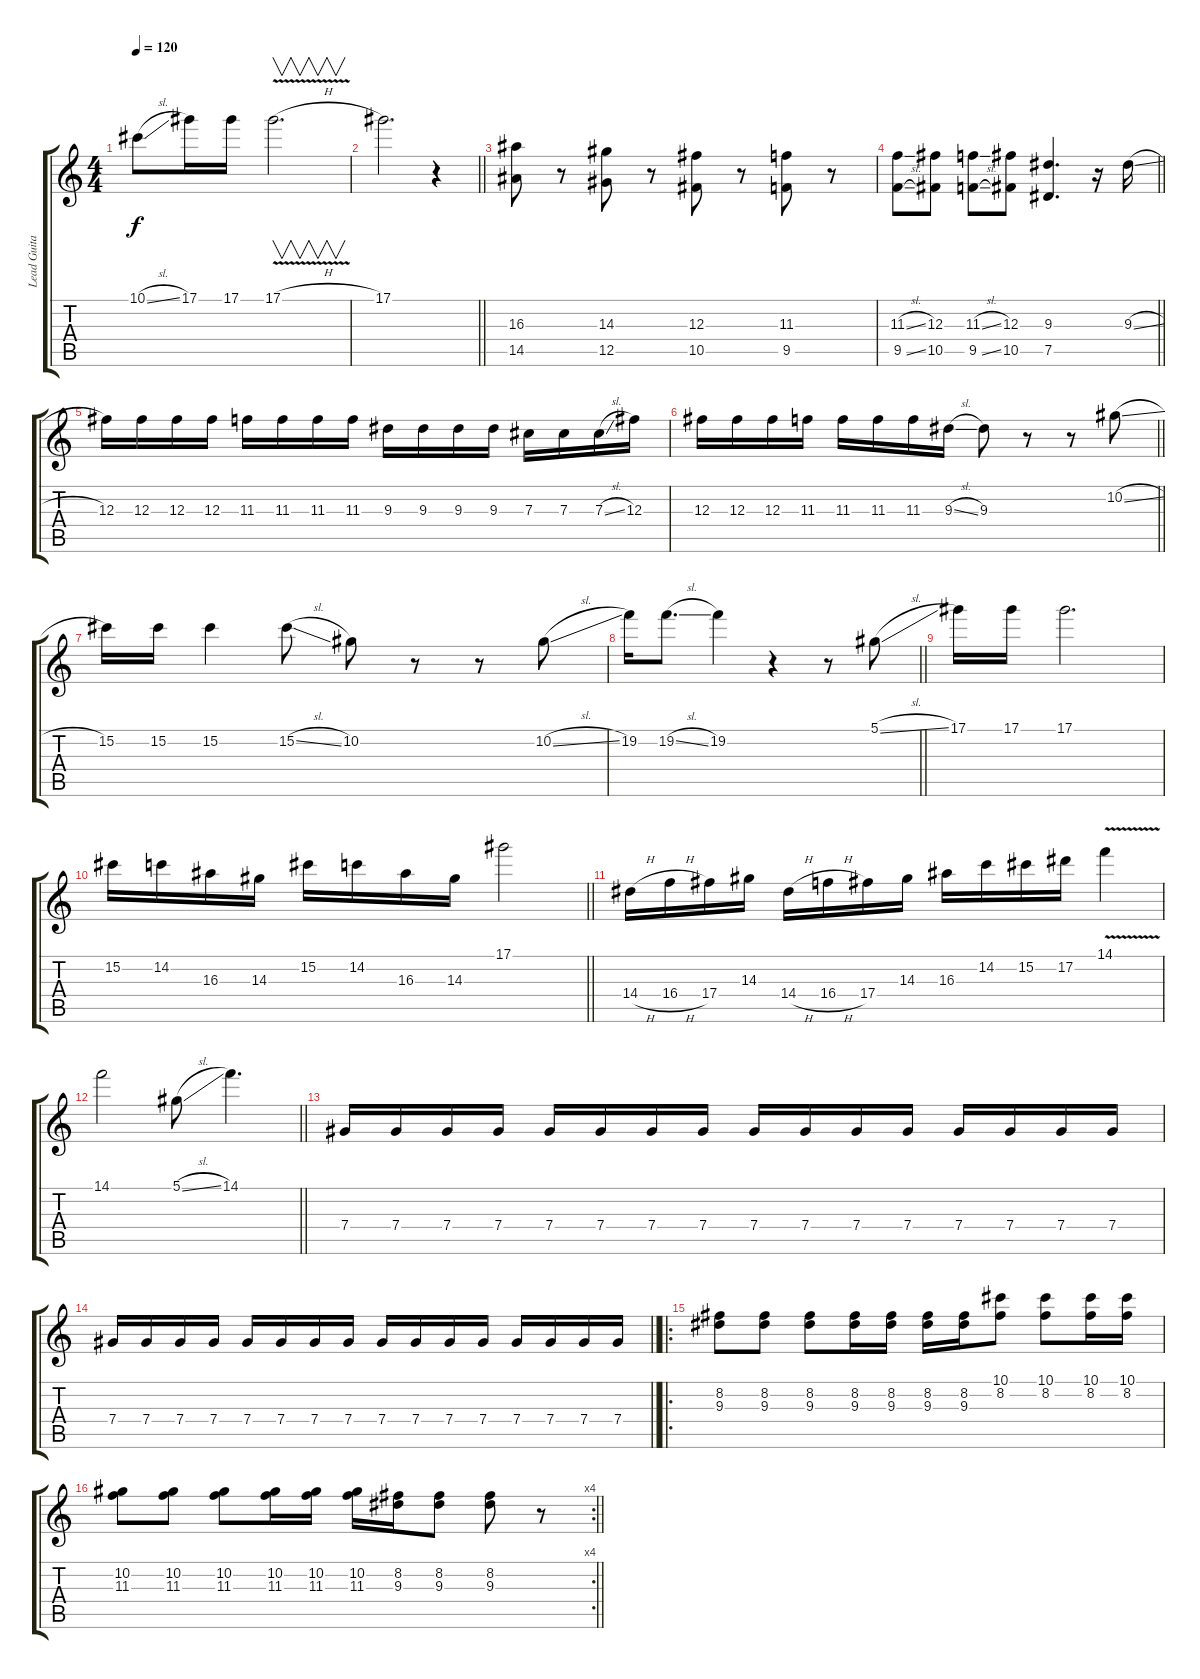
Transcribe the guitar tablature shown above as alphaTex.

\track ("Lead Guitar" "Lead Guita") {instrument distortionguitar}
\staff {score tabs}
\tuning (Eb4 Bb3 Gb3 Db3 Ab2 Eb2) {hide}
\ts (4 4)
\tempo 120
\clef g2
\ks c
10.1{sl}.8{dy f} 17.1.16 17.1.16 17.1{v h}.2{v d} |
\barLineRight lightlight
17.1.2{d} r.4 |
(16.3 14.5).8 r.8 (14.3 12.5).8 r.8 (12.3 10.5).8 r.8 (11.3 9.5).8 r.8 |
\barLineRight lightlight
(11.3{sl} 9.5{sl}).8 (12.3 10.5).8 (11.3{sl} 9.5{sl}).8 (12.3 10.5).8 (9.3 7.5).4{d} r.16 9.3{sl}.16 |
12.3.16 12.3.16 12.3.16 12.3.16 11.3.16 11.3.16 11.3.16 11.3.16 9.3.16 9.3.16 9.3.16 9.3.16 7.3.16 7.3.16 7.3{sl}.16 12.3.16 |
\barLineRight lightlight
12.3.16 12.3.16 12.3.16 11.3.16 11.3.16 11.3.16 11.3.16 9.3{sl}.16 9.3.8 r.8 r.8 10.2{sl}.8 |
15.2.16 15.2.16 15.2.4 15.2{sl}.8 10.2.8 r.8 r.8 10.2{sl}.8 |
\barLineRight lightlight
19.2.16 19.2{sl}.8{d} 19.2.4 r.4 r.8 5.1{sl}.8 |
17.1.16 17.1.16 17.1.2{d} |
\barLineRight lightlight
15.2.16 14.2.16 16.3.16 14.3.16 15.2.16 14.2.16 16.3.16 14.3.16 17.1.2 |
14.4{h}.16 16.4{h}.16 17.4.16 14.3.16 14.4{h}.16 16.4{h}.16 17.4.16 14.3.16 16.3.16 14.2.16 15.2.16 17.2.16 14.1{v}.4 |
\barLineRight lightlight
14.1.2 5.1{sl}.8 14.1.4{d} |
7.4.16 7.4.16 7.4.16 7.4.16 7.4.16 7.4.16 7.4.16 7.4.16 7.4.16 7.4.16 7.4.16 7.4.16 7.4.16 7.4.16 7.4.16 7.4.16 |
\barLineRight lightlight
7.4.16 7.4.16 7.4.16 7.4.16 7.4.16 7.4.16 7.4.16 7.4.16 7.4.16 7.4.16 7.4.16 7.4.16 7.4.16 7.4.16 7.4.16 7.4.16 |
\ro
(8.2 9.3).8 (8.2 9.3).8 (8.2 9.3).8 (8.2 9.3).16 (8.2 9.3).16 (8.2 9.3).16 (8.2 9.3).16 (10.1 8.2).8 (10.1 8.2).8 (10.1 8.2).16 (10.1 8.2).16 |
\rc 4
\barLineRight lightlight
(10.2 11.3).8 (10.2 11.3).8 (10.2 11.3).8 (10.2 11.3).16 (10.2 11.3).16 (10.2 11.3).16 (8.2 9.3).16 (8.2 9.3).8 (8.2 9.3).8 r.8
